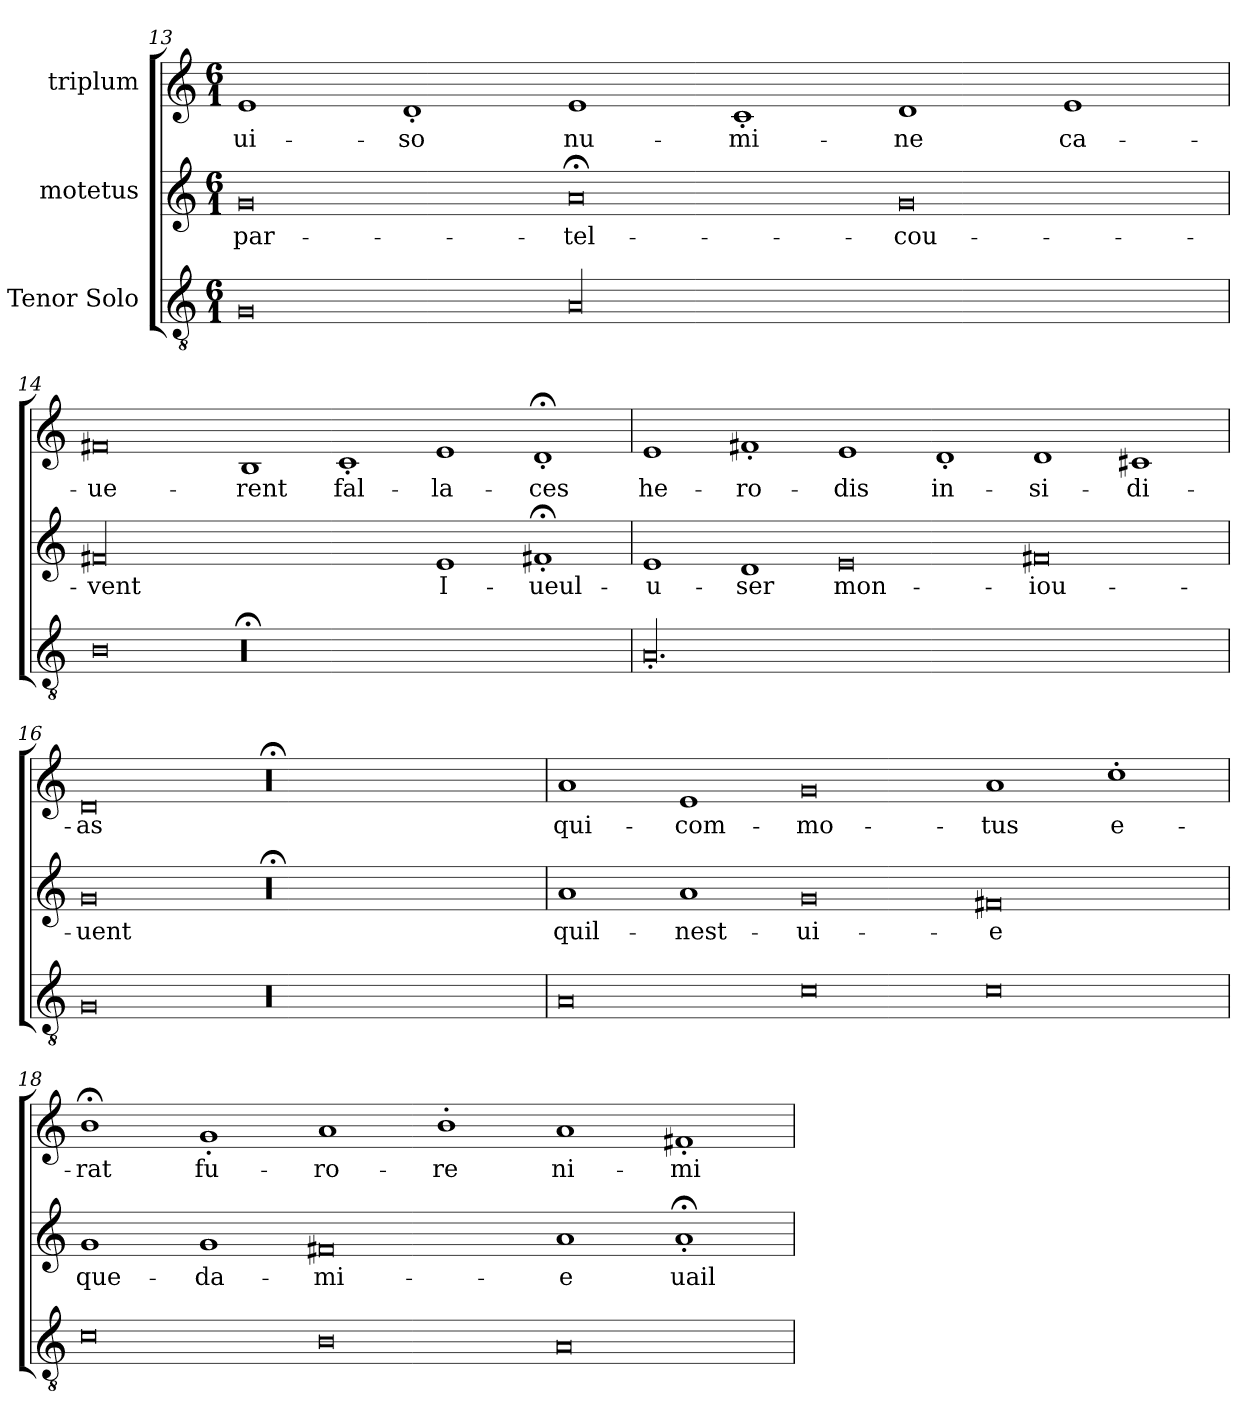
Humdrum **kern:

**kern	**kern	**text	**kern	**text
*part3	*part2	*part2	*part1	*part1
*staff3	*staff2	*staff2	*staff1	*staff1
*I"Tenor Solo	*I"motetus	*	*I"triplum	*
*clefGv2	*clefG2	*	*clefG2	*
*k[]	*k[]	*	*k[]	*
*C:	*C:	*	*C:	*
*M6/1	*M6/1	*	*M6/1	*
=13	=13	=13	=13	=13
0G/	0g/	par-	1e/	-ui-
.	.	.	1d'/	-so
00A/	0a;</	tel-	1e/	nu-
.	.	.	1c'/	-mi-
.	0g/	cou-	1d/	-ne
.	.	.	1e/	ca-
=14	=14	=14	=14	=14
0B\	00f#X/	-vent	0f#X/	ue-
00r;<	.	.	1B/	-rent
.	.	.	1c'/	fal-
.	1e/	I-	1e/	-la-
.	1f#X;<'/	ueul-	1d;<'/	-ces
=15	=15	=15	=15	=15
00.A'/	1e/	u-	1e/	he-
.	1d/	-ser	1f#X'/	-ro-
.	0e/	mon-	1e/	-dis
.	.	.	1d'/	in-
.	0f#X/	iou-	1d/	-si-
.	.	.	1c#X/	-di-
=16	=16	=16	=16	=16
0G/	0g/	-uent	0d/	-as
00r	00r;<	.	00r;<	.
=17	=17	=17	=17	=17
0A/	1a/	quil-	1a/	qui-
.	1a/	nest-	1e/	com-
0c\	0g/	ui-	0g/	-mo-
0c\	0f#X/	-e	1a/	-tus
.	.	.	1cc'\	e-
=18	=18	=18	=18	=18
0c\	1g/	que-	1b;<\	-rat
.	1g/	da-	1g'/	fu-
0B\	0f#X/	-mi-	1a/	-ro-
.	.	.	1b'\	-re
0A/	1a/	-e	1a/	ni-
.	1a;<'/	uail-	1f#X'/	-mi-
=	=	=	=	=
*-	*-	*-	*-	*-
